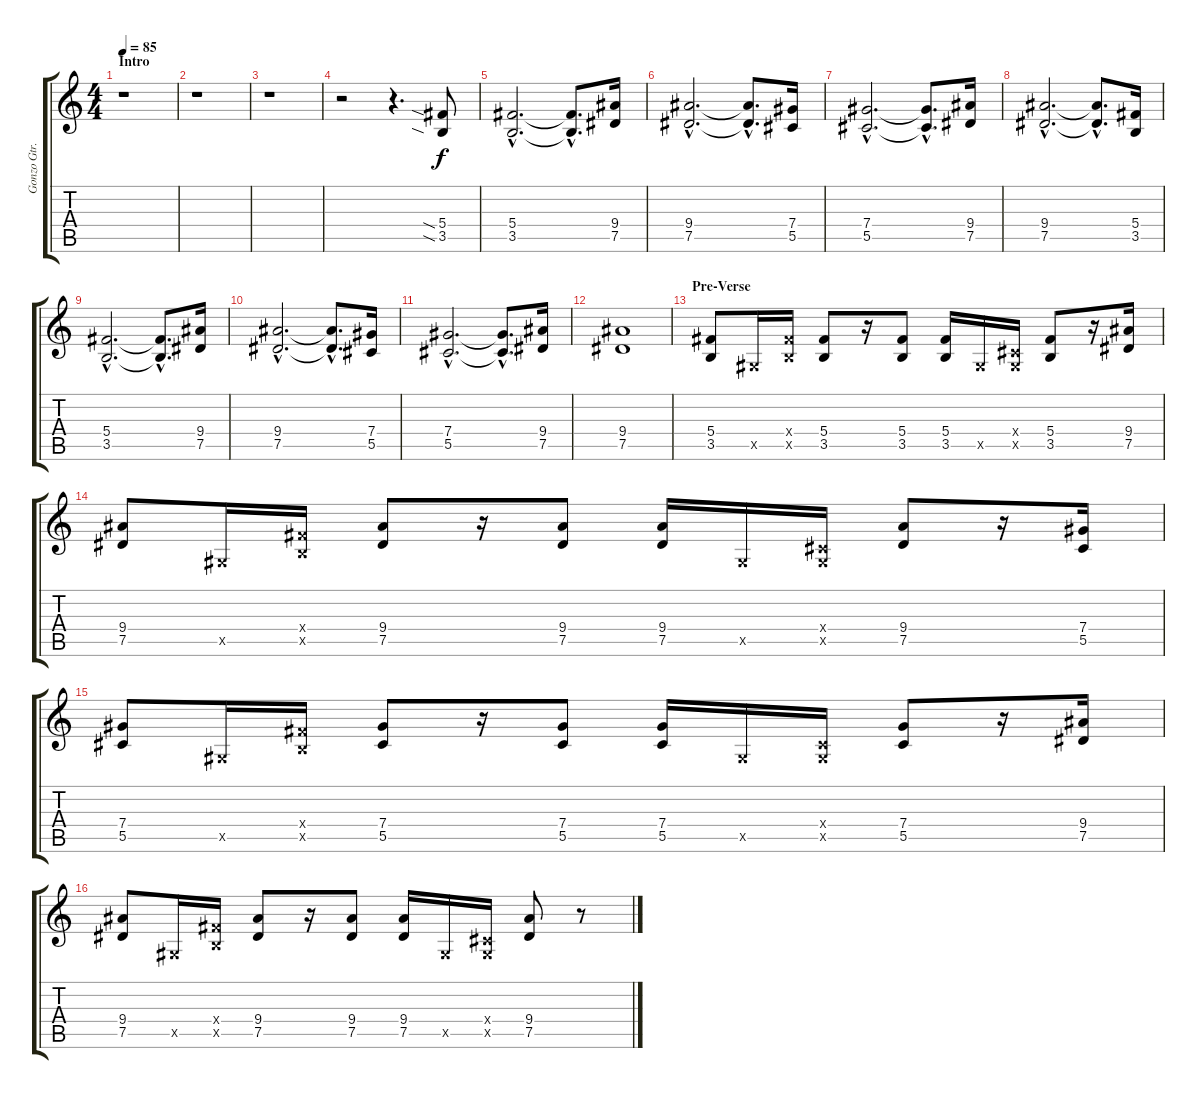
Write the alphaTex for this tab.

\track ("Gonzo Gtr. 2 " "Gonzo Gtr.") {instrument overdrivenguitar}
\staff {score tabs}
\tuning (Eb4 Bb3 Gb3 Db3 Ab2 Eb2) {hide}
\ts (4 4)
\section ("" "Intro")
\tempo 85
\clef g2
\ks c
r.1{dy f instrument overdrivenguitar} |
r.1 |
r.1 |
r.2 r.4{d} (5.4{sia} 3.5{sia}).8 |
(5.4{hac} 3.5{hac}).2{d} (5.4{hac t} 3.5{hac t}).8{d} (9.4 7.5).16 |
(9.4{hac} 7.5{hac}).2{d} (9.4{hac t} 7.5{hac t}).8{d} (7.4 5.5).16 |
(7.4{hac} 5.5{hac}).2{d} (7.4{hac t} 5.5{hac t}).8{d} (9.4 7.5).16 |
(9.4{hac} 7.5{hac}).2{d} (9.4{hac t} 7.5{hac t}).8{d} (5.4 3.5).16 |
(5.4{hac} 3.5{hac}).2{d} (5.4{hac t} 3.5{hac t}).8{d} (9.4 7.5).16 |
(9.4{hac} 7.5{hac}).2{d} (9.4{hac t} 7.5{hac t}).8{d} (7.4 5.5).16 |
(7.4{hac} 5.5{hac}).2{d} (7.4{hac t} 5.5{hac t}).8{d} (9.4 7.5).16 |
(9.4 7.5).1 |
\section ("" "Pre-Verse")
(5.4 3.5).8 0.5{x}.16 (5.4{x} 3.5{x}).16 (5.4 3.5).8 r.16 (5.4 3.5).8 (5.4 3.5).16 0.5{x}.16 (0.4{x} 0.5{x}).16 (5.4 3.5).8 r.16 (9.4 7.5).16 |
(9.4 7.5).8 0.5{x}.16 (5.4{x} 3.5{x}).16 (9.4 7.5).8 r.16 (9.4 7.5).8 (9.4 7.5).16 0.5{x}.16 (0.4{x} 0.5{x}).16 (9.4 7.5).8 r.16 (7.4 5.5).16 |
(7.4 5.5).8 0.5{x}.16 (5.4{x} 3.5{x}).16 (7.4 5.5).8 r.16 (7.4 5.5).8 (7.4 5.5).16 0.5{x}.16 (0.4{x} 0.5{x}).16 (7.4 5.5).8 r.16 (9.4 7.5).16 |
(9.4 7.5).8 0.5{x}.16 (5.4{x} 3.5{x}).16 (9.4 7.5).8 r.16 (9.4 7.5).8 (9.4 7.5).16 0.5{x}.16 (0.4{x} 0.5{x}).16 (9.4 7.5).8 r.8
